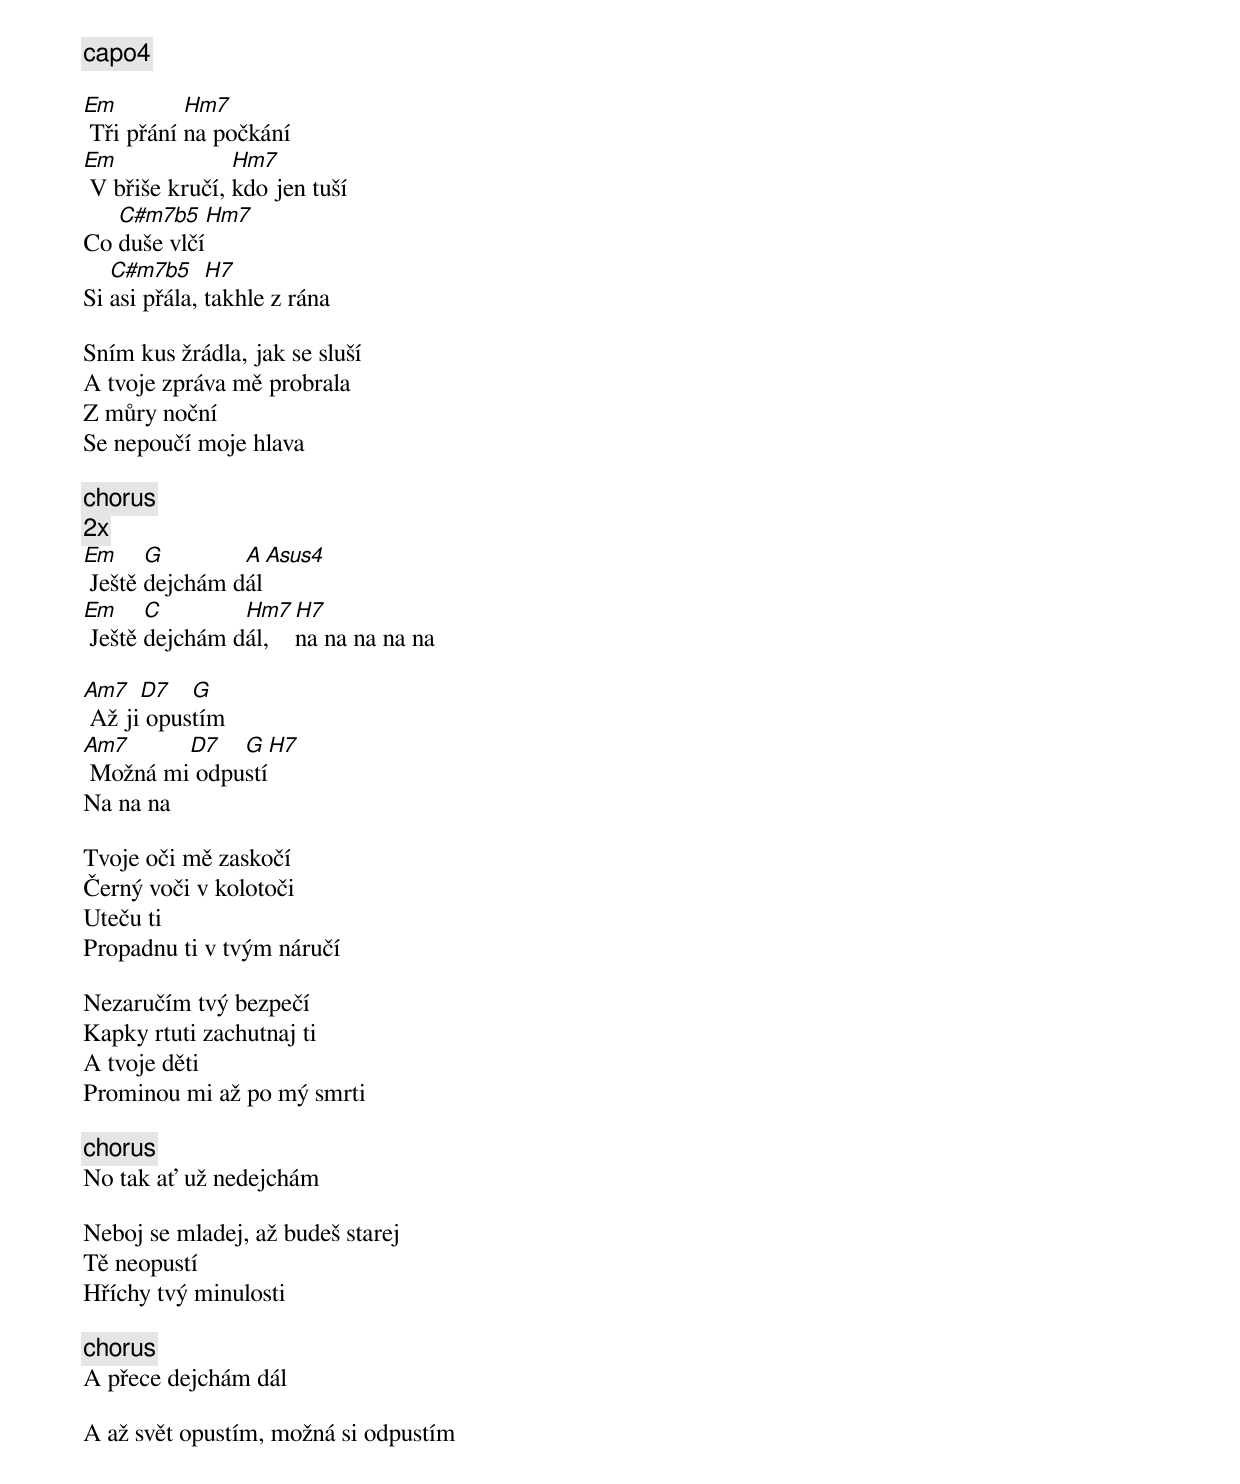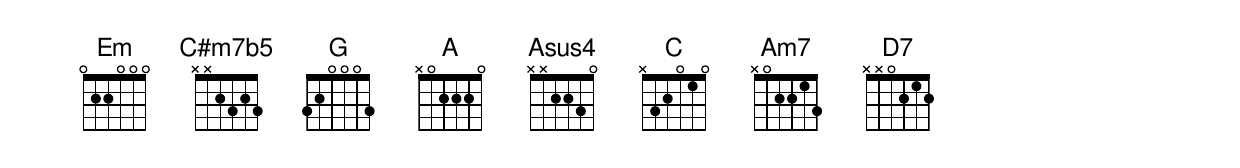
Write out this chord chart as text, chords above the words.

[capo4]

Em         Hm7
 Tři přání na počkání
Em              Hm7
 V břiše kručí, kdo jen tuší
   C#m7b5   Hm7
Co duše vlčí
   C#m7b5     H7
Si asi přála, takhle z rána

Sním kus žrádla, jak se sluší
A tvoje zpráva mě probrala
Z můry noční
Se nepoučí moje hlava

[chorus]
[2x]
Em     G        A Asus4
 Ještě dejchám dál
Em     C        Hm7 H7
 Ještě dejchám dál, na na na na na

Am7   D7   G
 Až ji opustím
Am7      D7   G  H7
 Možná mi odpustí
Na na na

Tvoje oči mě zaskočí
Černý voči v kolotoči
Uteču ti
Propadnu ti v tvým náručí

Nezaručím tvý bezpečí
Kapky rtuti zachutnaj ti
A tvoje děti
Prominou mi až po mý smrti

[chorus]
No tak ať už nedejchám

Neboj se mladej, až budeš starej
Tě neopustí
Hříchy tvý minulosti

[chorus]
A přece dejchám dál

A až svět opustím, možná si odpustím
